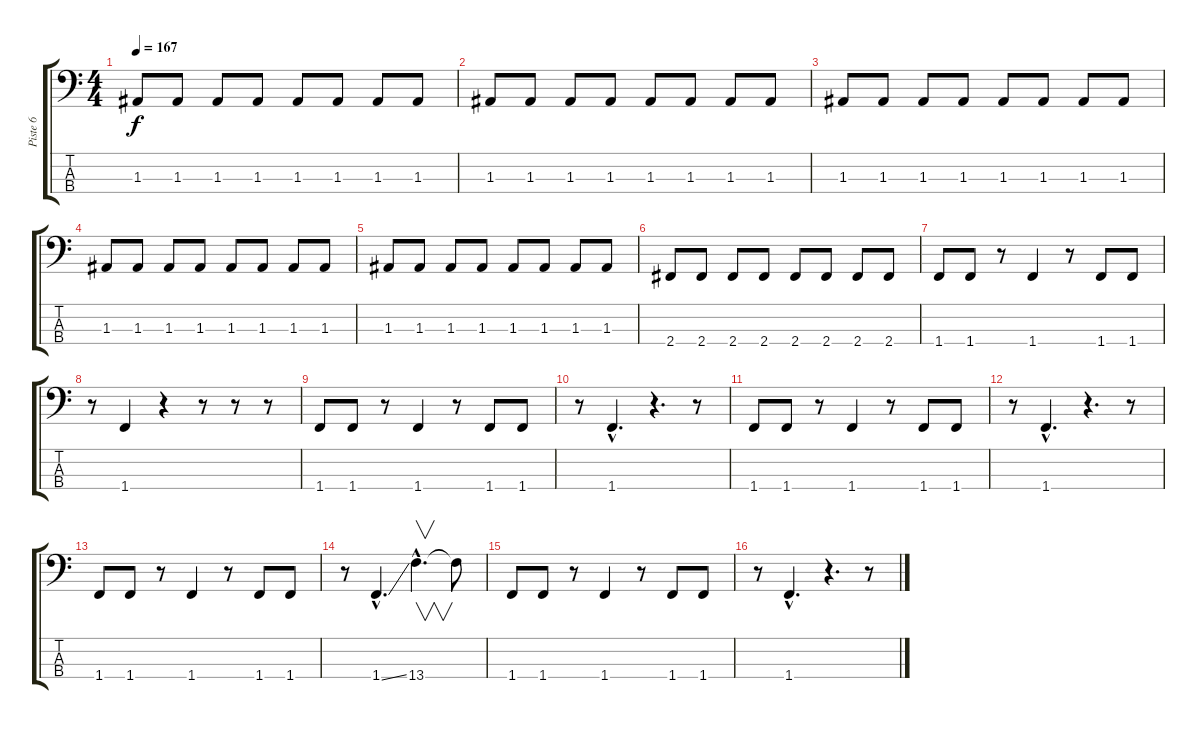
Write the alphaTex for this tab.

\track ("Piste 6" "Piste 6") {instrument electricbasspick}
\staff {score tabs}
\tuning (G2 D2 A1 E1) {hide}
\ts (4 4)
\tempo 167
\clef f4
\ks c
1.3.8{dy f} 1.3.8 1.3.8 1.3.8 1.3.8 1.3.8 1.3.8 1.3.8 |
1.3.8 1.3.8 1.3.8 1.3.8 1.3.8 1.3.8 1.3.8 1.3.8 |
1.3.8 1.3.8 1.3.8 1.3.8 1.3.8 1.3.8 1.3.8 1.3.8 |
1.3.8 1.3.8 1.3.8 1.3.8 1.3.8 1.3.8 1.3.8 1.3.8 |
1.3.8 1.3.8 1.3.8 1.3.8 1.3.8 1.3.8 1.3.8 1.3.8 |
2.4.8 2.4.8 2.4.8 2.4.8 2.4.8 2.4.8 2.4.8 2.4.8 |
1.4.8{volume 12} 1.4.8 r.8 1.4.4 r.8 1.4.8 1.4.8 |
r.8 1.4.4 r.4 r.8 r.8 r.8 |
1.4.8 1.4.8 r.8 1.4.4 r.8 1.4.8 1.4.8 |
r.8 1.4{hac}.4{d} r.4{d} r.8 |
1.4.8 1.4.8 r.8 1.4.4 r.8 1.4.8 1.4.8 |
r.8 1.4{hac}.4{d} r.4{d} r.8 |
1.4.8 1.4.8 r.8 1.4.4 r.8 1.4.8 1.4.8 |
r.8 1.4{ss hac}.4{d} 13.4{hac}.4{v d} 13.4{t}.8 |
1.4.8 1.4.8 r.8 1.4.4 r.8 1.4.8 1.4.8 |
r.8 1.4{hac}.4{d} r.4{d} r.8
